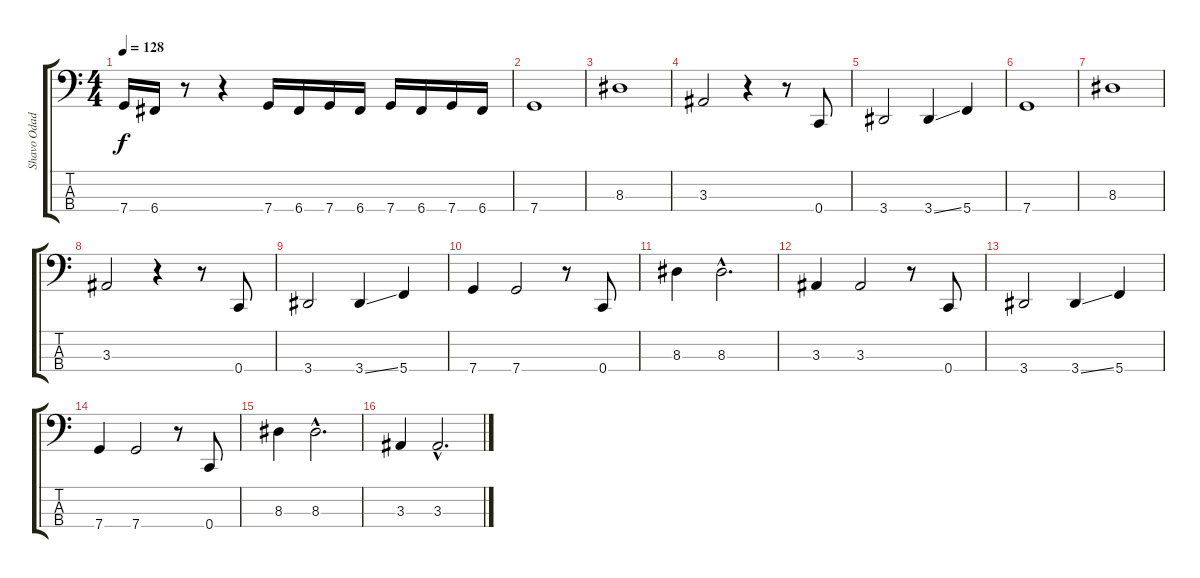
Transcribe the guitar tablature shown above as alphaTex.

\track ("Shavo Odadjian " "Shavo Odad") {instrument slapbass1}
\staff {score tabs}
\tuning (F2 C2 G1 C1) {hide}
\ts (4 4)
\tempo 128
\clef f4
\ks c
7.4.16{dy f} 6.4.16 r.8 r.4 7.4.16 6.4.16 7.4.16 6.4.16 7.4.16 6.4.16 7.4.16 6.4.16 |
7.4.1 |
8.3.1 |
3.3.2 r.4 r.8 0.4.8 |
3.4.2 3.4{ss}.4 5.4.4 |
7.4.1 |
8.3.1 |
3.3.2 r.4 r.8 0.4.8 |
3.4.2 3.4{ss}.4 5.4.4 |
7.4.4 7.4.2 r.8 0.4.8 |
8.3.4 8.3{hac}.2{d} |
3.3.4 3.3.2 r.8 0.4.8 |
3.4.2 3.4{ss}.4 5.4.4 |
7.4.4 7.4.2 r.8 0.4.8 |
8.3.4 8.3{hac}.2{d} |
3.3.4 3.3{hac}.2{d}
